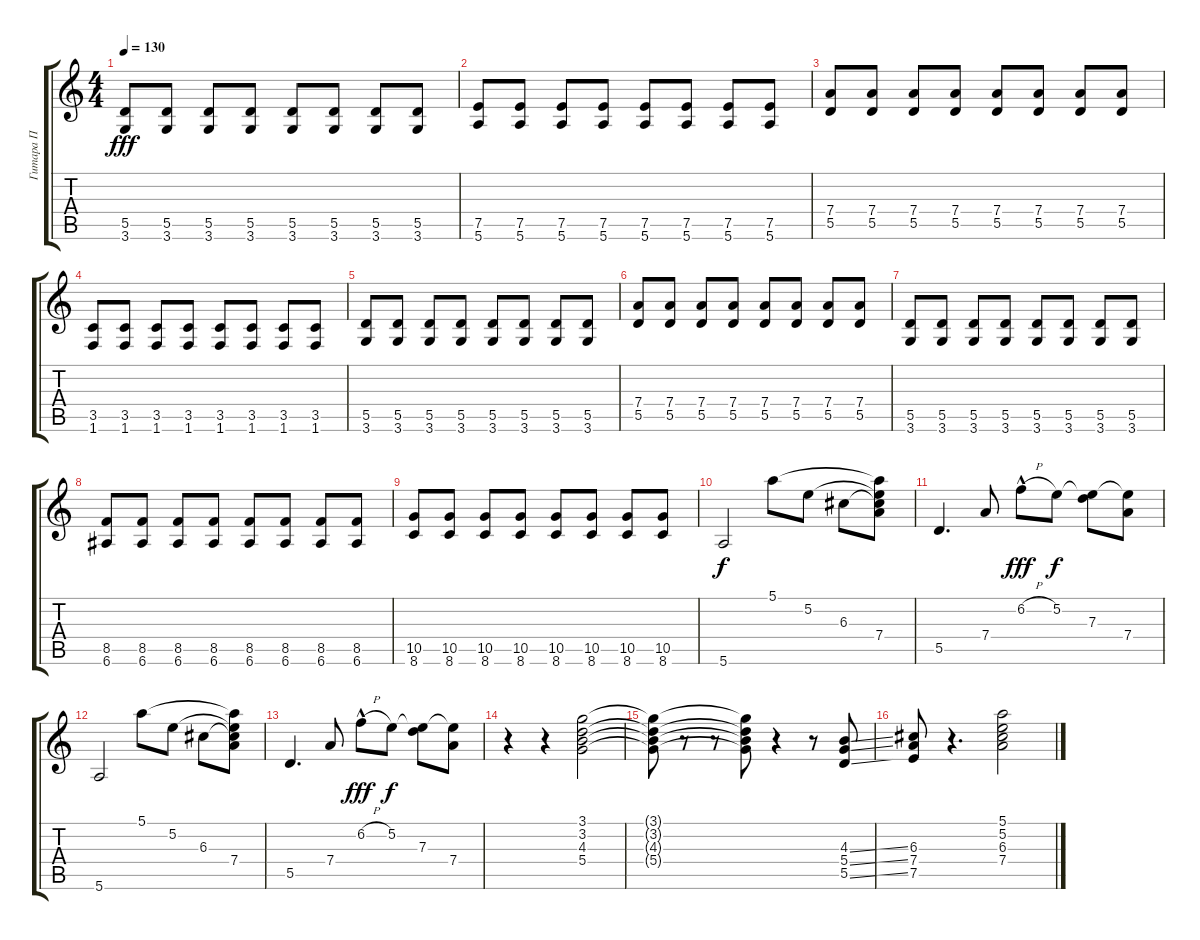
\track ("Гитара П" "Гитара П") {instrument distortionguitar}
\staff {score tabs}
\tuning (E4 B3 G3 D3 A2 E2) {hide}
\ts (4 4)
\tempo 130
\clef g2
\ks c
(5.5 3.6).8{dy fff} (5.5 3.6).8 (5.5 3.6).8 (5.5 3.6).8 (5.5 3.6).8 (5.5 3.6).8 (5.5 3.6).8 (5.5 3.6).8 |
(7.5 5.6).8 (7.5 5.6).8 (7.5 5.6).8 (7.5 5.6).8 (7.5 5.6).8 (7.5 5.6).8 (7.5 5.6).8 (7.5 5.6).8 |
(7.4 5.5).8 (7.4 5.5).8 (7.4 5.5).8 (7.4 5.5).8 (7.4 5.5).8 (7.4 5.5).8 (7.4 5.5).8 (7.4 5.5).8 |
(3.5 1.6).8 (3.5 1.6).8 (3.5 1.6).8 (3.5 1.6).8 (3.5 1.6).8 (3.5 1.6).8 (3.5 1.6).8 (3.5 1.6).8 |
(5.5 3.6).8 (5.5 3.6).8 (5.5 3.6).8 (5.5 3.6).8 (5.5 3.6).8 (5.5 3.6).8 (5.5 3.6).8 (5.5 3.6).8 |
(7.4 5.5).8 (7.4 5.5).8 (7.4 5.5).8 (7.4 5.5).8 (7.4 5.5).8 (7.4 5.5).8 (7.4 5.5).8 (7.4 5.5).8 |
(5.5 3.6).8 (5.5 3.6).8 (5.5 3.6).8 (5.5 3.6).8 (5.5 3.6).8 (5.5 3.6).8 (5.5 3.6).8 (5.5 3.6).8 |
(8.5 6.6).8 (8.5 6.6).8 (8.5 6.6).8 (8.5 6.6).8 (8.5 6.6).8 (8.5 6.6).8 (8.5 6.6).8 (8.5 6.6).8 |
(10.5 8.6).8 (10.5 8.6).8 (10.5 8.6).8 (10.5 8.6).8 (10.5 8.6).8 (10.5 8.6).8 (10.5 8.6).8 (10.5 8.6).8 |
5.6.2{dy f volume 11} 5.1.8 5.2.8 6.3.8 (5.1{t} 5.2{t} 6.3{t} 7.4).8 |
5.5.4{d} 7.4.8 6.2{h hac}.8{dy fff} 5.2.8{dy f} (5.2{t} 7.3).8 (5.2{t} 7.4).8 |
5.6.2{volume 11} 5.1.8 5.2.8 6.3.8 (5.1{t} 5.2{t} 6.3{t} 7.4).8 |
5.5.4{d} 7.4.8 6.2{h hac}.8{dy fff} 5.2.8{dy f} (5.2{t} 7.3).8 (5.2{t} 7.4).8 |
r.4 r.4 (3.1 3.2 4.3 5.4).2 |
(3.1{t} 3.2{t} 4.3{t} 5.4{t}).8{volume 4} r.8 r.8 (3.1{t} 3.2{t} 4.3{t} 5.4{t}).8 r.4 r.8{volume 11} (4.3{ss} 5.4{ss} 5.5{ss}).8 |
(6.3 7.4 7.5).8 r.4{d} (5.1 5.2 6.3 7.4).2
